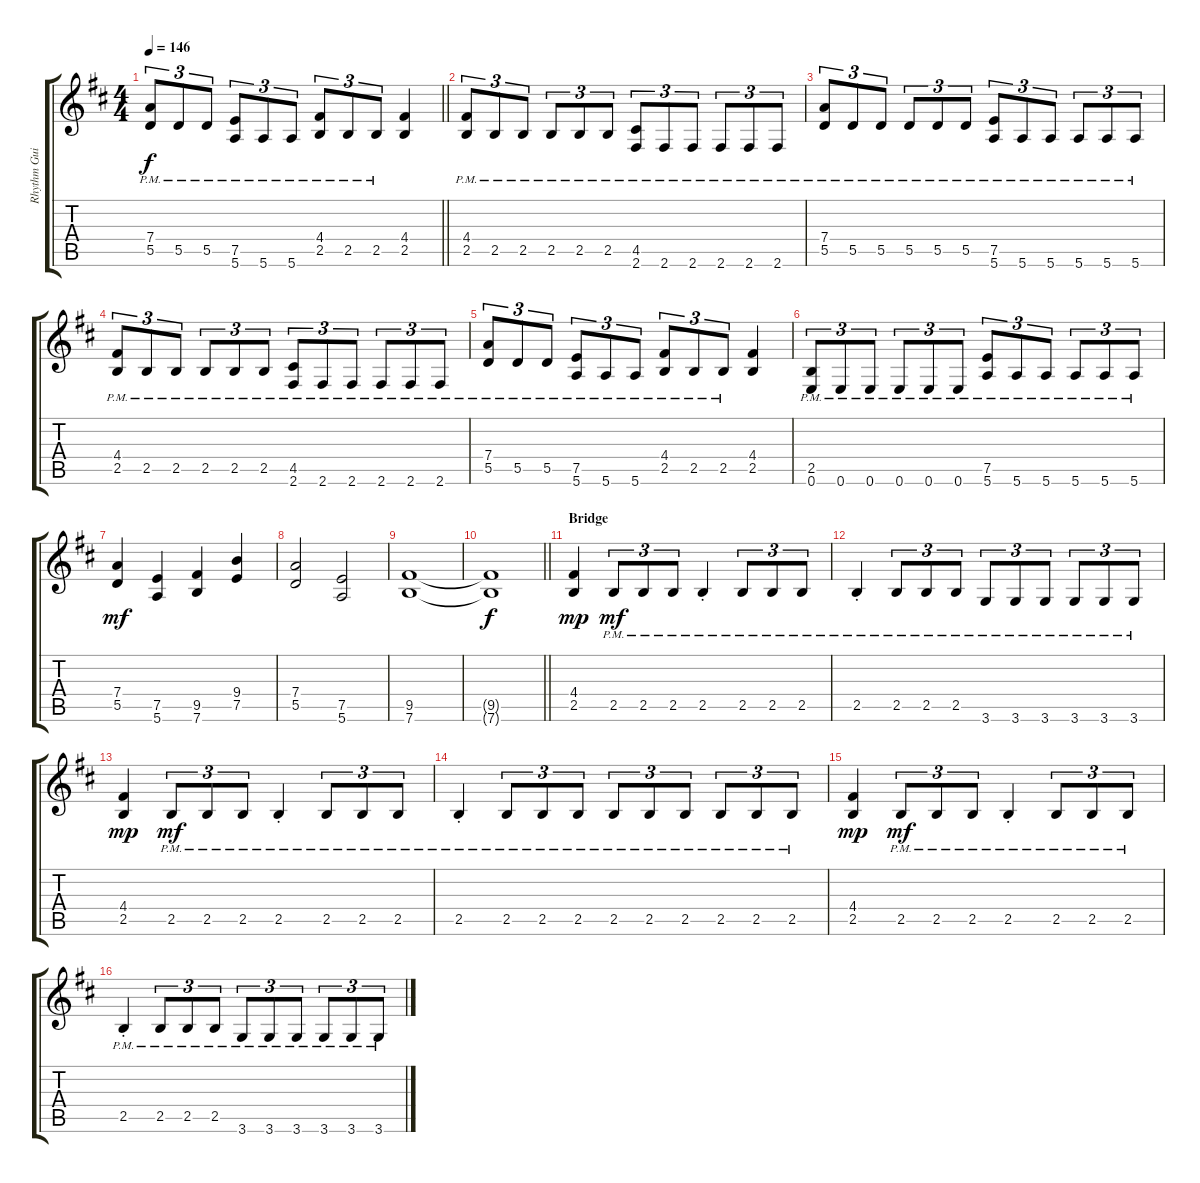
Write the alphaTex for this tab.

\track ("Rhythm Guitar B" "Rhythm Gui") {instrument overdrivenguitar}
\staff {score tabs}
\tuning (E4 B3 G3 D3 A2 E2) {hide}
\ts (4 4)
\tempo 146
\clef g2
\barLineRight lightlight
\ks bminor
(7.4{pm} 5.5{pm}).8{tu (3 2) dy f} 5.5{pm}.8{tu (3 2)} 5.5{pm}.8{tu (3 2)} (7.5{pm} 5.6{pm}).8{tu (3 2)} 5.6{pm}.8{tu (3 2)} 5.6{pm}.8{tu (3 2)} (4.4{pm} 2.5{pm}).8{tu (3 2)} 2.5{pm}.8{tu (3 2)} 2.5{pm}.8{tu (3 2)} (4.4 2.5).4 |
\section ("" "")
(4.4{pm} 2.5{pm}).8{tu (3 2)} 2.5{pm}.8{tu (3 2)} 2.5{pm}.8{tu (3 2)} 2.5{pm}.8{tu (3 2)} 2.5{pm}.8{tu (3 2)} 2.5{pm}.8{tu (3 2)} (4.5{pm} 2.6{pm}).8{tu (3 2)} 2.6{pm}.8{tu (3 2)} 2.6{pm}.8{tu (3 2)} 2.6{pm}.8{tu (3 2)} 2.6{pm}.8{tu (3 2)} 2.6{pm}.8{tu (3 2)} |
(7.4{pm} 5.5{pm}).8{tu (3 2)} 5.5{pm}.8{tu (3 2)} 5.5{pm}.8{tu (3 2)} 5.5{pm}.8{tu (3 2)} 5.5{pm}.8{tu (3 2)} 5.5{pm}.8{tu (3 2)} (7.5{pm} 5.6{pm}).8{tu (3 2)} 5.6{pm}.8{tu (3 2)} 5.6{pm}.8{tu (3 2)} 5.6{pm}.8{tu (3 2)} 5.6{pm}.8{tu (3 2)} 5.6{pm}.8{tu (3 2)} |
(4.4{pm} 2.5{pm}).8{tu (3 2)} 2.5{pm}.8{tu (3 2)} 2.5{pm}.8{tu (3 2)} 2.5{pm}.8{tu (3 2)} 2.5{pm}.8{tu (3 2)} 2.5{pm}.8{tu (3 2)} (4.5{pm} 2.6{pm}).8{tu (3 2)} 2.6{pm}.8{tu (3 2)} 2.6{pm}.8{tu (3 2)} 2.6{pm}.8{tu (3 2)} 2.6{pm}.8{tu (3 2)} 2.6{pm}.8{tu (3 2)} |
(7.4{pm} 5.5{pm}).8{tu (3 2)} 5.5{pm}.8{tu (3 2)} 5.5{pm}.8{tu (3 2)} (7.5{pm} 5.6{pm}).8{tu (3 2)} 5.6{pm}.8{tu (3 2)} 5.6{pm}.8{tu (3 2)} (4.4{pm} 2.5{pm}).8{tu (3 2)} 2.5{pm}.8{tu (3 2)} 2.5{pm}.8{tu (3 2)} (4.4 2.5).4 |
(2.5{pm} 0.6{pm}).8{tu (3 2)} 0.6{pm}.8{tu (3 2)} 0.6{pm}.8{tu (3 2)} 0.6{pm}.8{tu (3 2)} 0.6{pm}.8{tu (3 2)} 0.6{pm}.8{tu (3 2)} (7.5{pm} 5.6{pm}).8{tu (3 2)} 5.6{pm}.8{tu (3 2)} 5.6{pm}.8{tu (3 2)} 5.6{pm}.8{tu (3 2)} 5.6{pm}.8{tu (3 2)} 5.6{pm}.8{tu (3 2)} |
(7.4 5.5).4{dy mf} (7.5 5.6).4 (9.5 7.6).4 (9.4 7.5).4 |
(7.4 5.5).2 (7.5 5.6).2 |
(9.5 7.6).1 |
\barLineRight lightlight
(9.5{t} 7.6{t}).1{dy f} |
\section ("" "Bridge")
(4.4 2.5).4{dy mp volume 12} 2.5{pm}.8{tu (3 2) dy mf} 2.5{pm}.8{tu (3 2)} 2.5{pm}.8{tu (3 2)} 2.5{pm st}.4 2.5{pm}.8{tu (3 2)} 2.5{pm}.8{tu (3 2)} 2.5{pm}.8{tu (3 2)} |
2.5{pm st}.4 2.5{pm}.8{tu (3 2)} 2.5{pm}.8{tu (3 2)} 2.5{pm}.8{tu (3 2)} 3.6{pm}.8{tu (3 2)} 3.6{pm}.8{tu (3 2)} 3.6{pm}.8{tu (3 2)} 3.6{pm}.8{tu (3 2)} 3.6{pm}.8{tu (3 2)} 3.6{pm}.8{tu (3 2)} |
(4.4 2.5).4{dy mp} 2.5{pm}.8{tu (3 2) dy mf} 2.5{pm}.8{tu (3 2)} 2.5{pm}.8{tu (3 2)} 2.5{pm st}.4 2.5{pm}.8{tu (3 2)} 2.5{pm}.8{tu (3 2)} 2.5{pm}.8{tu (3 2)} |
2.5{pm st}.4 2.5{pm}.8{tu (3 2)} 2.5{pm}.8{tu (3 2)} 2.5{pm}.8{tu (3 2)} 2.5{pm}.8{tu (3 2)} 2.5{pm}.8{tu (3 2)} 2.5{pm}.8{tu (3 2)} 2.5{pm}.8{tu (3 2)} 2.5{pm}.8{tu (3 2)} 2.5{pm}.8{tu (3 2)} |
(4.4 2.5).4{dy mp} 2.5{pm}.8{tu (3 2) dy mf} 2.5{pm}.8{tu (3 2)} 2.5{pm}.8{tu (3 2)} 2.5{pm st}.4 2.5{pm}.8{tu (3 2)} 2.5{pm}.8{tu (3 2)} 2.5{pm}.8{tu (3 2)} |
2.5{pm st}.4 2.5{pm}.8{tu (3 2)} 2.5{pm}.8{tu (3 2)} 2.5{pm}.8{tu (3 2)} 3.6{pm}.8{tu (3 2)} 3.6{pm}.8{tu (3 2)} 3.6{pm}.8{tu (3 2)} 3.6{pm}.8{tu (3 2)} 3.6{pm}.8{tu (3 2)} 3.6{pm}.8{tu (3 2)}
